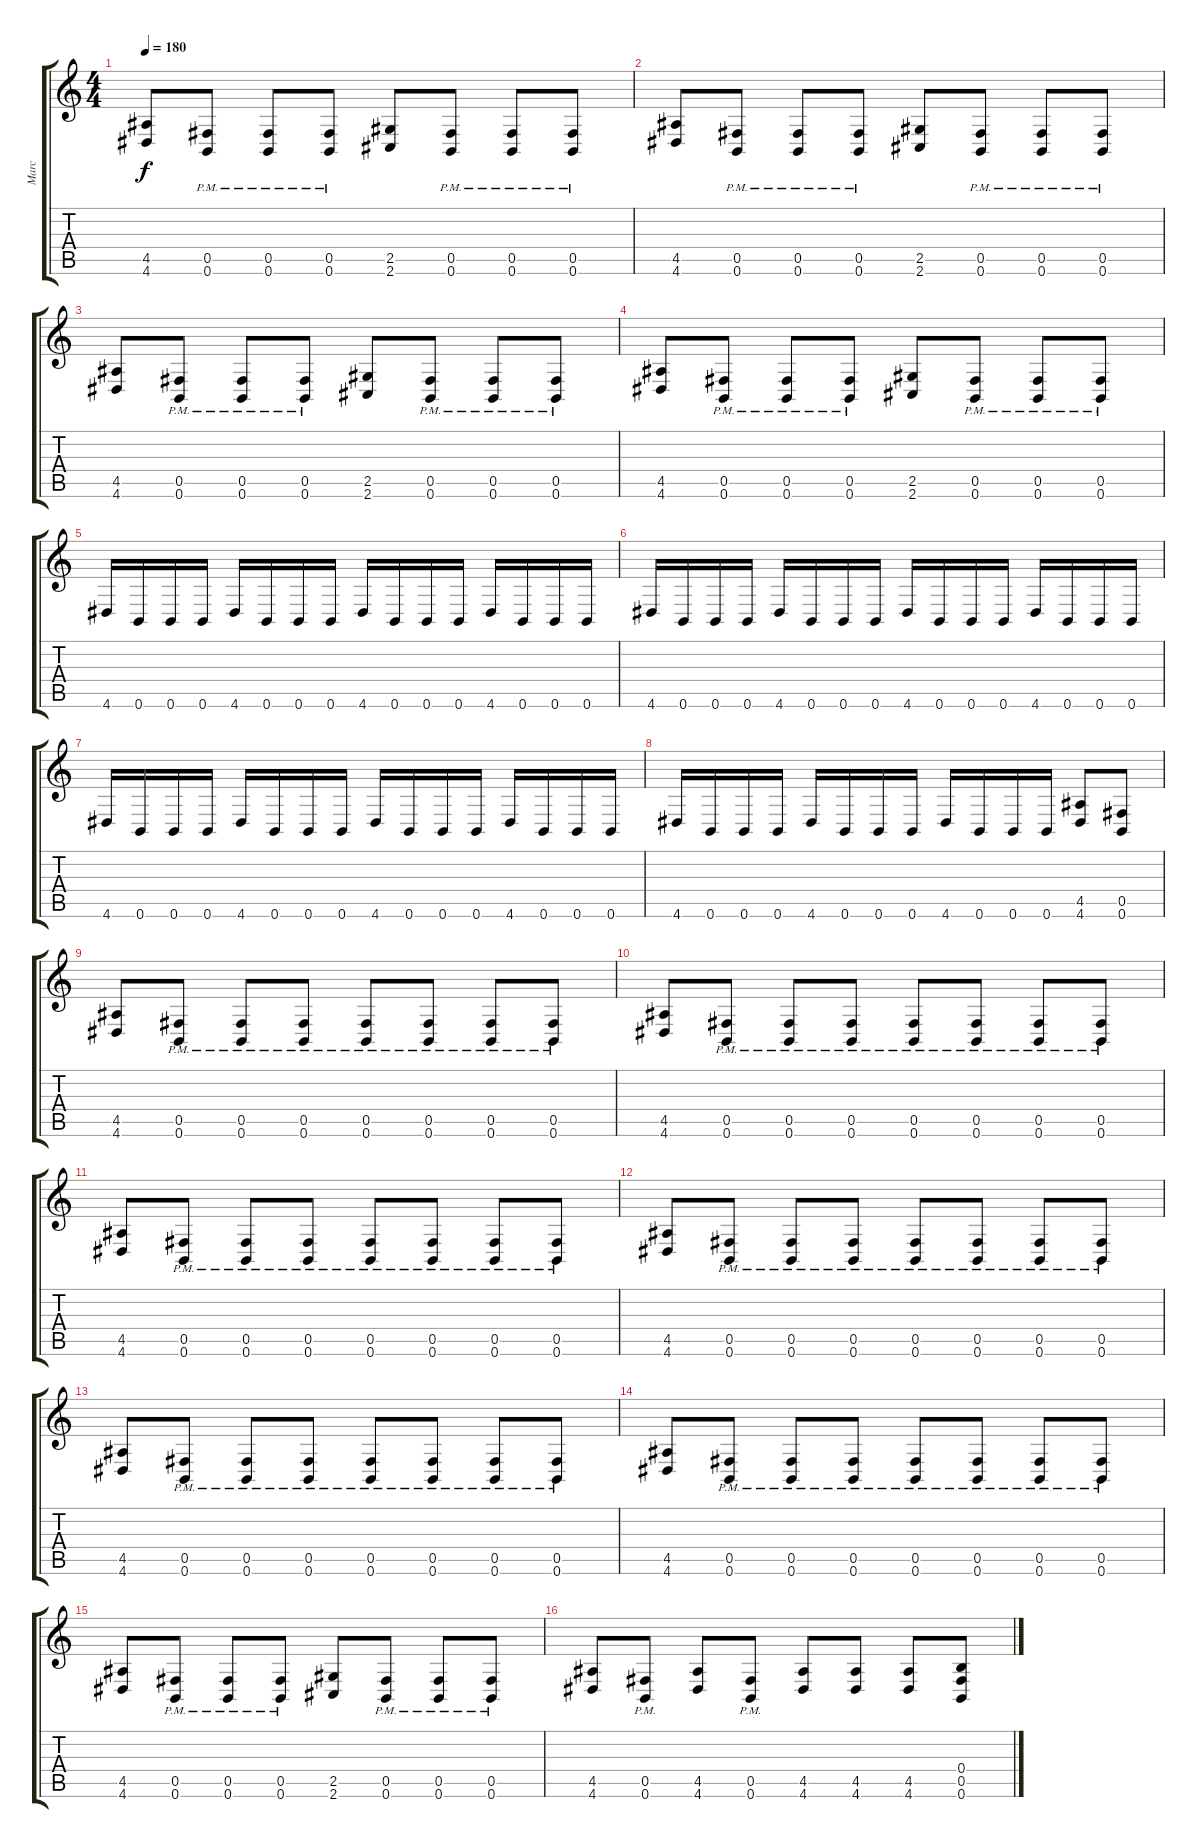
\track ("Marc" "Marc") {instrument distortionguitar}
\staff {score tabs}
\tuning (Db4 Ab3 E3 B2 Gb2 B1) {hide}
\ts (4 4)
\tempo 180
\clef g2
\ks c
(4.5 4.6).8{dy f} (0.5{pm} 0.6{pm}).8 (0.5{pm} 0.6{pm}).8 (0.5{pm} 0.6{pm}).8 (2.5 2.6).8 (0.5{pm} 0.6{pm}).8 (0.5{pm} 0.6{pm}).8 (0.5{pm} 0.6{pm}).8 |
(4.5 4.6).8 (0.5{pm} 0.6{pm}).8 (0.5{pm} 0.6{pm}).8 (0.5{pm} 0.6{pm}).8 (2.5 2.6).8 (0.5{pm} 0.6{pm}).8 (0.5{pm} 0.6{pm}).8 (0.5{pm} 0.6{pm}).8 |
(4.5 4.6).8 (0.5{pm} 0.6{pm}).8 (0.5{pm} 0.6{pm}).8 (0.5{pm} 0.6{pm}).8 (2.5 2.6).8 (0.5{pm} 0.6{pm}).8 (0.5{pm} 0.6{pm}).8 (0.5{pm} 0.6{pm}).8 |
(4.5 4.6).8 (0.5{pm} 0.6{pm}).8 (0.5{pm} 0.6{pm}).8 (0.5{pm} 0.6{pm}).8 (2.5 2.6).8 (0.5{pm} 0.6{pm}).8 (0.5{pm} 0.6{pm}).8 (0.5{pm} 0.6{pm}).8 |
4.6.16 0.6.16 0.6.16 0.6.16 4.6.16 0.6.16 0.6.16 0.6.16 4.6.16 0.6.16 0.6.16 0.6.16 4.6.16 0.6.16 0.6.16 0.6.16 |
4.6.16 0.6.16 0.6.16 0.6.16 4.6.16 0.6.16 0.6.16 0.6.16 4.6.16 0.6.16 0.6.16 0.6.16 4.6.16 0.6.16 0.6.16 0.6.16 |
4.6.16 0.6.16 0.6.16 0.6.16 4.6.16 0.6.16 0.6.16 0.6.16 4.6.16 0.6.16 0.6.16 0.6.16 4.6.16 0.6.16 0.6.16 0.6.16 |
4.6.16 0.6.16 0.6.16 0.6.16 4.6.16 0.6.16 0.6.16 0.6.16 4.6.16 0.6.16 0.6.16 0.6.16 (4.5 4.6).8 (0.5 0.6).8 |
(4.5 4.6).8 (0.5{pm} 0.6{pm}).8 (0.5{pm} 0.6{pm}).8 (0.5{pm} 0.6{pm}).8 (0.5{pm} 0.6{pm}).8 (0.5{pm} 0.6{pm}).8 (0.5{pm} 0.6{pm}).8 (0.5{pm} 0.6{pm}).8 |
(4.5 4.6).8 (0.5{pm} 0.6{pm}).8 (0.5{pm} 0.6{pm}).8 (0.5{pm} 0.6{pm}).8 (0.5{pm} 0.6{pm}).8 (0.5{pm} 0.6{pm}).8 (0.5{pm} 0.6{pm}).8 (0.5{pm} 0.6{pm}).8 |
(4.5 4.6).8 (0.5{pm} 0.6{pm}).8 (0.5{pm} 0.6{pm}).8 (0.5{pm} 0.6{pm}).8 (0.5{pm} 0.6{pm}).8 (0.5{pm} 0.6{pm}).8 (0.5{pm} 0.6{pm}).8 (0.5{pm} 0.6{pm}).8 |
(4.5 4.6).8 (0.5{pm} 0.6{pm}).8 (0.5{pm} 0.6{pm}).8 (0.5{pm} 0.6{pm}).8 (0.5{pm} 0.6{pm}).8 (0.5{pm} 0.6{pm}).8 (0.5{pm} 0.6{pm}).8 (0.5{pm} 0.6{pm}).8 |
(4.5 4.6).8 (0.5{pm} 0.6{pm}).8 (0.5{pm} 0.6{pm}).8 (0.5{pm} 0.6{pm}).8 (0.5{pm} 0.6{pm}).8 (0.5{pm} 0.6{pm}).8 (0.5{pm} 0.6{pm}).8 (0.5{pm} 0.6{pm}).8 |
(4.5 4.6).8 (0.5{pm} 0.6{pm}).8 (0.5{pm} 0.6{pm}).8 (0.5{pm} 0.6{pm}).8 (0.5{pm} 0.6{pm}).8 (0.5{pm} 0.6{pm}).8 (0.5{pm} 0.6{pm}).8 (0.5{pm} 0.6{pm}).8 |
(4.5 4.6).8 (0.5{pm} 0.6{pm}).8 (0.5{pm} 0.6{pm}).8 (0.5{pm} 0.6{pm}).8 (2.5 2.6).8 (0.5{pm} 0.6{pm}).8 (0.5{pm} 0.6{pm}).8 (0.5{pm} 0.6{pm}).8 |
(4.5 4.6).8 (0.5{pm} 0.6{pm}).8 (4.5 4.6).8 (0.5{pm} 0.6{pm}).8 (4.5 4.6).8 (4.5 4.6).8 (4.5 4.6).8 (0.4 0.5 0.6).8
